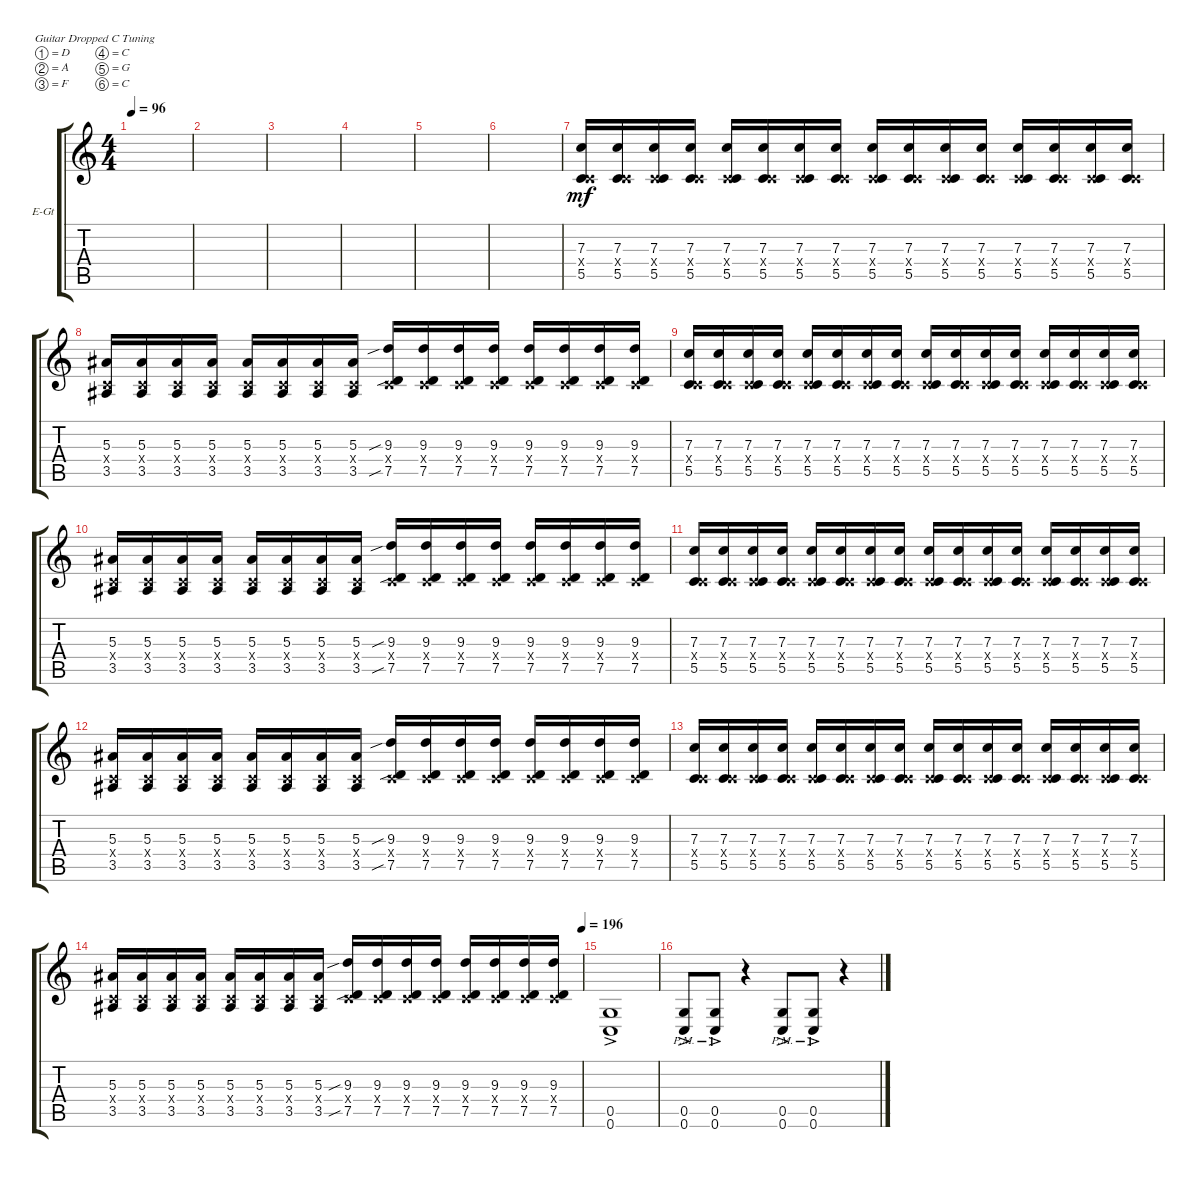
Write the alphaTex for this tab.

\defaultSystemsLayout 4
\bracketExtendMode groupsimilarinstruments
\firstSystemTrackNameOrientation horizontal
\otherSystemsTrackNameOrientation horizontal
\track ("James Hetfield (Rhythm)" "E-Gt") {instrument distortionguitar}
\staff {score tabs}
\tuning (D4 A3 F3 C3 G2 C2)
\ts (4 4)
\tempo 96
\clef g2
\ks c
|
|
|
|
|
|
(5.5 0.4{x} 7.3).16{dy mf} (5.5 0.4{x} 7.3).16 (7.3 0.4{x} 5.5).16 (5.5 0.4{x} 7.3).16 (7.3 0.4{x} 5.5).16 (5.5 0.4{x} 7.3).16 (7.3 0.4{x} 5.5).16 (5.5 0.4{x} 7.3).16 (7.3 0.4{x} 5.5).16 (5.5 0.4{x} 7.3).16 (7.3 0.4{x} 5.5).16 (5.5 0.4{x} 7.3).16 (7.3 0.4{x} 5.5).16 (5.5 0.4{x} 7.3).16 (7.3 0.4{x} 5.5).16 (5.5 0.4{x} 7.3).16 |
(3.5 0.4{x} 5.3).16 (5.3 0.4{x} 3.5).16 (3.5 0.4{x} 5.3).16 (5.3 0.4{x} 3.5).16 (3.5 0.4{x} 5.3).16 (5.3 0.4{x} 3.5).16 (3.5 0.4{x} 5.3).16 (5.3 0.4{x} 3.5).16 (7.5{sib} 0.4{x} 9.3{sib}).16 (9.3 7.5 0.4{x}).16 (7.5 9.3 0.4{x}).16 (9.3 7.5 0.4{x}).16 (7.5 9.3 0.4{x}).16 (9.3 7.5 0.4{x}).16 (7.5 9.3 0.4{x}).16 (9.3 7.5 0.4{x}).16 |
(5.5 0.4{x} 7.3).16 (5.5 0.4{x} 7.3).16 (7.3 0.4{x} 5.5).16 (5.5 0.4{x} 7.3).16 (7.3 0.4{x} 5.5).16 (5.5 0.4{x} 7.3).16 (7.3 0.4{x} 5.5).16 (5.5 0.4{x} 7.3).16 (7.3 0.4{x} 5.5).16 (5.5 0.4{x} 7.3).16 (7.3 0.4{x} 5.5).16 (5.5 0.4{x} 7.3).16 (7.3 0.4{x} 5.5).16 (5.5 0.4{x} 7.3).16 (7.3 0.4{x} 5.5).16 (5.5 0.4{x} 7.3).16 |
(3.5 0.4{x} 5.3).16 (5.3 0.4{x} 3.5).16 (3.5 0.4{x} 5.3).16 (5.3 0.4{x} 3.5).16 (3.5 0.4{x} 5.3).16 (5.3 0.4{x} 3.5).16 (3.5 0.4{x} 5.3).16 (5.3 0.4{x} 3.5).16 (7.5{sib} 0.4{x} 9.3{sib}).16 (9.3 7.5 0.4{x}).16 (7.5 9.3 0.4{x}).16 (9.3 7.5 0.4{x}).16 (7.5 9.3 0.4{x}).16 (9.3 7.5 0.4{x}).16 (7.5 9.3 0.4{x}).16 (9.3 7.5 0.4{x}).16 |
(5.5 0.4{x} 7.3).16 (5.5 0.4{x} 7.3).16 (7.3 0.4{x} 5.5).16 (5.5 0.4{x} 7.3).16 (7.3 0.4{x} 5.5).16 (5.5 0.4{x} 7.3).16 (7.3 0.4{x} 5.5).16 (5.5 0.4{x} 7.3).16 (7.3 0.4{x} 5.5).16 (5.5 0.4{x} 7.3).16 (7.3 0.4{x} 5.5).16 (5.5 0.4{x} 7.3).16 (7.3 0.4{x} 5.5).16 (5.5 0.4{x} 7.3).16 (7.3 0.4{x} 5.5).16 (5.5 0.4{x} 7.3).16 |
(3.5 0.4{x} 5.3).16 (5.3 0.4{x} 3.5).16 (3.5 0.4{x} 5.3).16 (5.3 0.4{x} 3.5).16 (3.5 0.4{x} 5.3).16 (5.3 0.4{x} 3.5).16 (3.5 0.4{x} 5.3).16 (5.3 0.4{x} 3.5).16 (7.5{sib} 0.4{x} 9.3{sib}).16 (9.3 7.5 0.4{x}).16 (7.5 9.3 0.4{x}).16 (9.3 7.5 0.4{x}).16 (7.5 9.3 0.4{x}).16 (9.3 7.5 0.4{x}).16 (7.5 9.3 0.4{x}).16 (9.3 7.5 0.4{x}).16 |
(5.5 0.4{x} 7.3).16 (5.5 0.4{x} 7.3).16 (7.3 0.4{x} 5.5).16 (5.5 0.4{x} 7.3).16 (7.3 0.4{x} 5.5).16 (5.5 0.4{x} 7.3).16 (7.3 0.4{x} 5.5).16 (5.5 0.4{x} 7.3).16 (7.3 0.4{x} 5.5).16 (5.5 0.4{x} 7.3).16 (7.3 0.4{x} 5.5).16 (5.5 0.4{x} 7.3).16 (7.3 0.4{x} 5.5).16 (5.5 0.4{x} 7.3).16 (7.3 0.4{x} 5.5).16 (5.5 0.4{x} 7.3).16 |
\tempo (196 1)
(3.5 0.4{x} 5.3).16 (5.3 0.4{x} 3.5).16 (3.5 0.4{x} 5.3).16 (5.3 0.4{x} 3.5).16 (3.5 0.4{x} 5.3).16 (5.3 0.4{x} 3.5).16 (3.5 0.4{x} 5.3).16 (5.3 0.4{x} 3.5).16 (7.5{sib} 0.4{x} 9.3{sib}).16 (9.3 7.5 0.4{x}).16 (7.5 9.3 0.4{x}).16 (9.3 7.5 0.4{x}).16 (7.5 9.3 0.4{x}).16 (9.3 7.5 0.4{x}).16 (7.5 9.3 0.4{x}).16 (9.3 7.5 0.4{x}).16 |
(0.5{ac} 0.6{ac}).1 |
(0.6{ac pm} 0.5{ac pm}).8 (0.5{ac pm} 0.6{ac pm}).8 r.4 (0.6{ac pm} 0.5{ac pm}).8 (0.6{ac pm} 0.5{ac pm}).8 r.4
